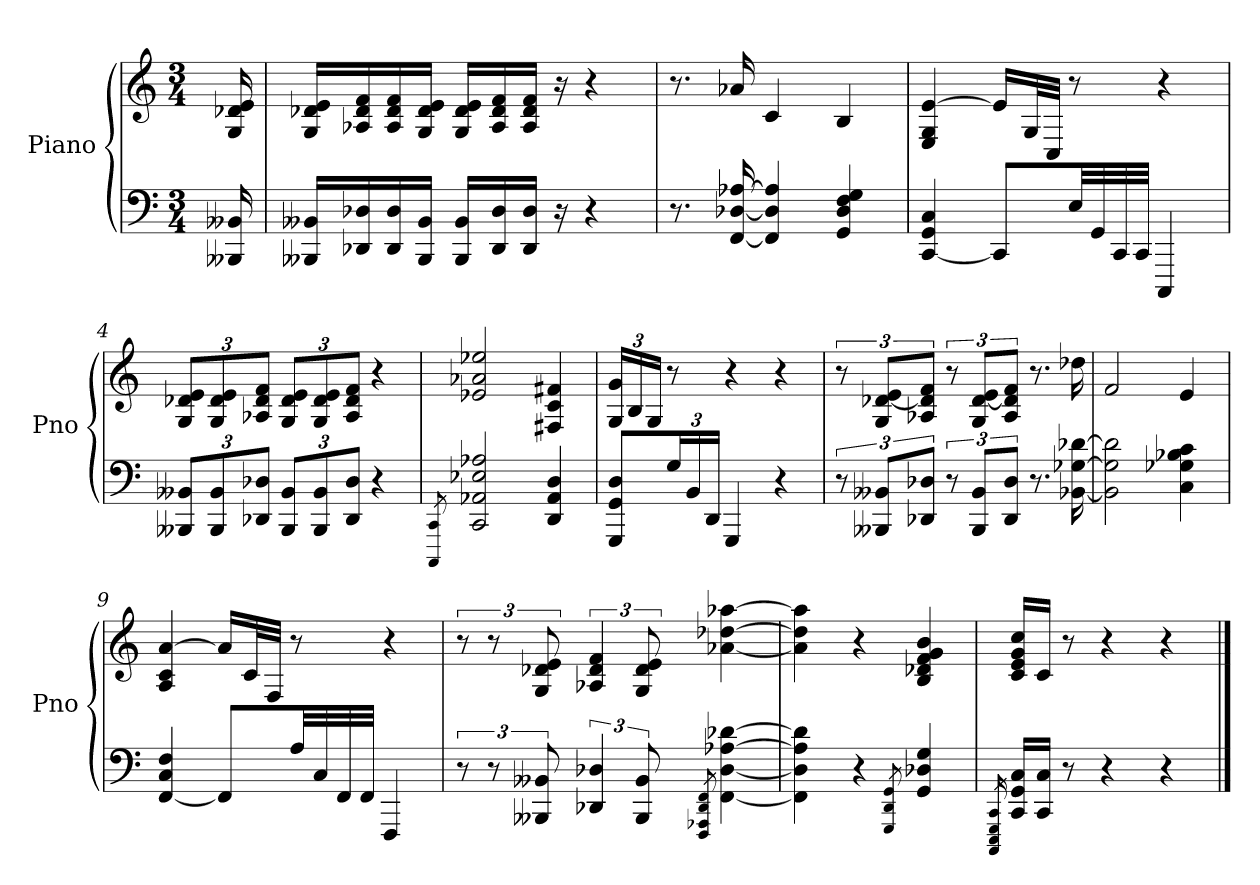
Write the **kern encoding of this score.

**kern	**kern
*part1	*part1
*staff2	*staff1
*I"Piano	*
*I'Pno	*
*clefF4	*clefG2
*k[]	*k[]
*C:	*C:
*M3/4	*M3/4
=	=
16BBB--X 16BB--X	16G 16d-X 16e
=1	=1
16BBB--X 16BB--XLL	16G 16d-X 16eLL
16DD-X 16D-X	16A-X 16d- 16f
16DD- 16D-	16A- 16d- 16f
16BBB-- 16BB--JJ	16G 16d- 16eJJ
16BBB-- 16BB--LL	16G 16d- 16eLL
16DD- 16D-	16A- 16d- 16f
16DD- 16D-JJ	16A- 16d- 16fJJ
16r	16r
4r	4r
=2	=2
8.r	8.r
[16FF [16D-X [16A-X	16a-X
4FF] 4D-] 4A-]	4c
4GG 4D- 4F 4G	4B
=3	=3
[4CC 4GG 4C	4E 4G [4e
8CCL]	16eLL]
.	32GL
.	32CJJJ
32ELL	8r
32GG	.
32CC	.
32CCJJJ	.
4CCC	4r
=4	=4
12BBB--X 12BB--XL	12G 12d-X 12eL
12BBB-- 12BB--	12G 12d- 12e
12DD-X 12D-XJ	12A-X 12d- 12fJ
12BBB-- 12BB--L	12G 12d- 12eL
12BBB-- 12BB--	12G 12d- 12e
12DD- 12D-J	12A- 12d- 12fJ
4r	4r
=5	=5
8qCCC/ 8qCC/	.
2CC] 2AA-X 2E-X 2A-X	2e-X 2a-X 2ee-X
4DD 4AA- 4D	4F#X 4c 4f#X
=6	=6
8GGG 8GG 8DL	24G 24gLL
.	24B
.	24GJJ
24GL	8r
24BB	.
24DDJJ	.
4GGG	4r
4r	4r
=7	=7
12r	12r
12BBB--X 12BB--XL	12G [12d-X 12eL
12DD-X 12D-XJ	12A-X 12d-] 12fJ
12r	12r
12BBB-- 12BB--L	12G [12d- 12eL
12DD- 12D-J	12A- 12d-] 12fJ
8.r	8.r
[16BB-X [16G-X [16d-X	16dd-X
=8	=8
2BB-] 2G-] 2d-]	2f
4C 4G-X 4B-X 4c	4e
=9	=9
[4FF 4C 4F	4A 4c [4a
8FFL]	16aLL]
.	32cL
.	32FJJJ
32ALL	8r
32C	.
32FF	.
32FFJJJ	.
4FFF	4r
=10	=10
12r	12r
12r	12r
12BBB--X 12BB--X	12G 12d-X 12e
6DD-X 6D-X	6A-X 6d- 6f
12BBB-- 12BB--	12G 12d- 12e
8qFFF/ 8qAAA-X/ 8qDD-/ 8qFF/	.
4FF_ [4D- [4A-X [4d-X	[4a-X [4dd-X [4aa-X
=11	=11
4FF] 4D-] 4A-] 4d-]	4a-] 4dd-] 4aa-]
4r	4r
8qGGG/ 8qDD/ 8qGG/	.
4GG 4D-X 4G	4B 4d-X 4f 4g 4b
=12	=12
16qCCC/ 16qEEE/ 16qGGG/ 16qCC/	.
16CC] 16GG 16CLL	16c 16e 16g 16ccLL
16CC 16CJJ	16cJJ
8r	8r
4r	4r
4r	4r
==	==
*-	*-
